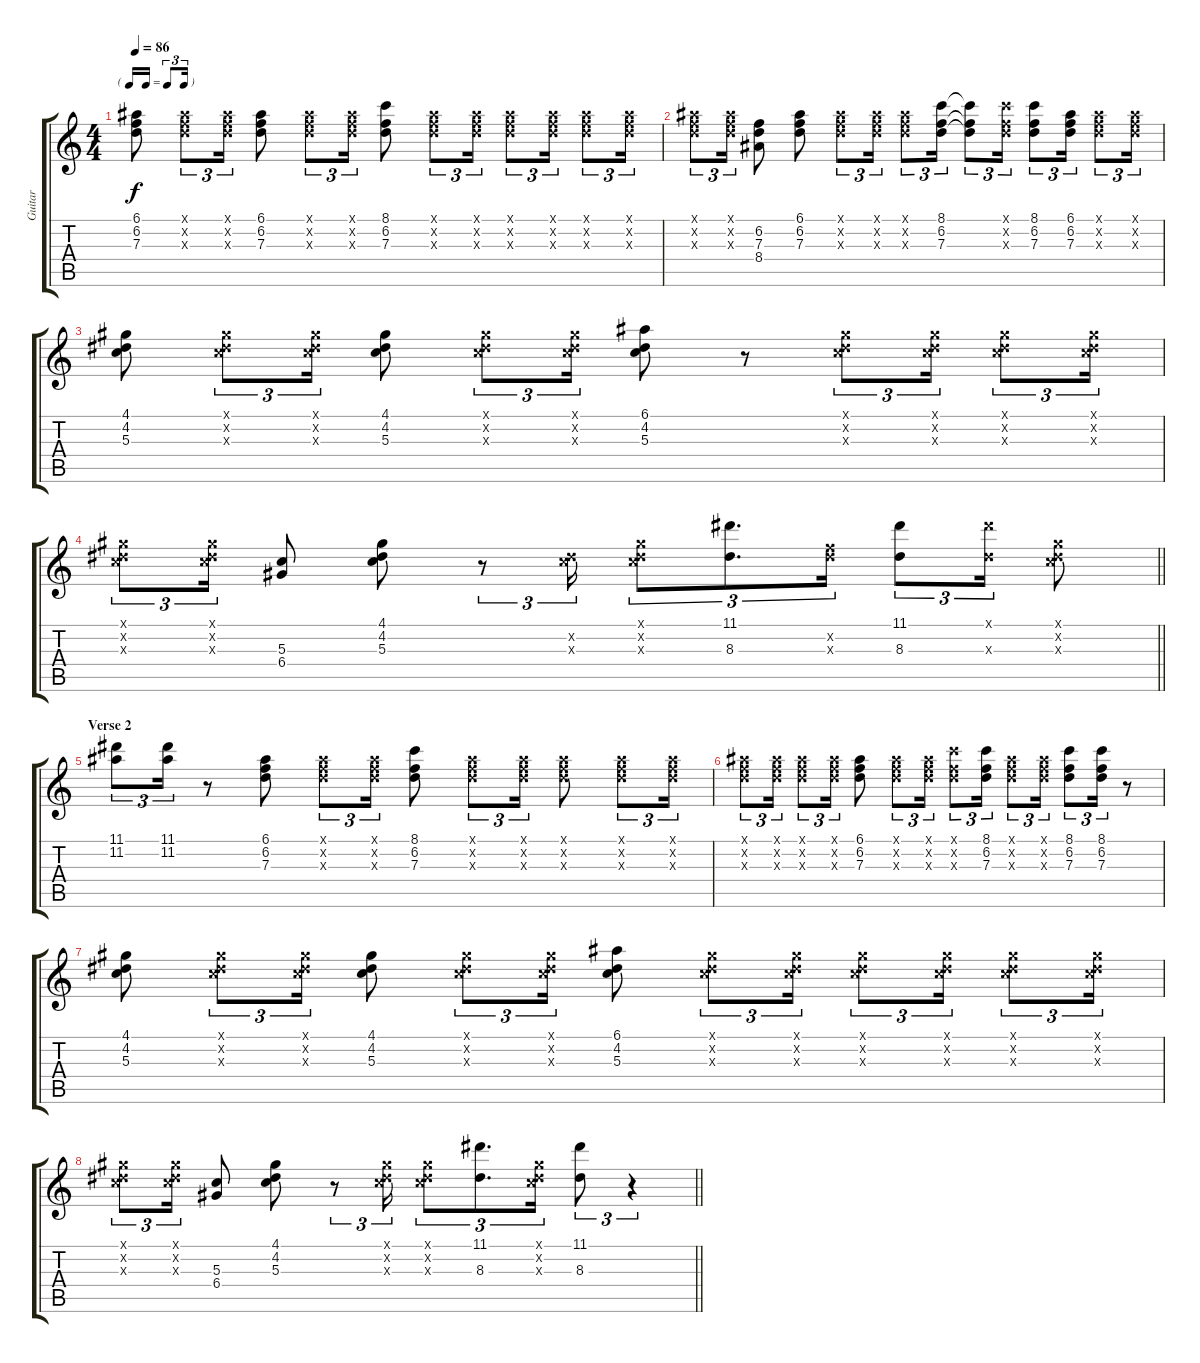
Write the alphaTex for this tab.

\track ("Guitar" "Guitar") {instrument electricguitarclean}
\staff {score tabs}
\tuning (E4 B3 G3 D3 A2 E2) {hide}
\ts (4 4)
\tf triplet16th
\tempo 86
\clef g2
\ks c
(6.1 6.2 7.3).8{dy f} (6.1{x} 6.2{x} 7.3{x}).8{tu (3 2)} (6.1{x} 6.2{x} 7.3{x}).16{tu (3 2)} (6.1 6.2 7.3).8 (6.1{x} 6.2{x} 7.3{x}).8{tu (3 2)} (6.1{x} 6.2{x} 7.3{x}).16{tu (3 2)} (8.1 6.2 7.3).8 (6.1{x} 6.2{x} 7.3{x}).8{tu (3 2)} (6.1{x} 6.2{x} 7.3{x}).16{tu (3 2)} (6.1{x} 6.2{x} 7.3{x}).8{tu (3 2)} (6.1{x} 6.2{x} 7.3{x}).16{tu (3 2)} (6.1{x} 6.2{x} 7.3{x}).8{tu (3 2)} (6.1{x} 6.2{x} 7.3{x}).16{tu (3 2)} |
(6.1{x} 6.2{x} 7.3{x}).8{tu (3 2)} (6.1{x} 6.2{x} 7.3{x}).16{tu (3 2)} (6.2 7.3 8.4).8 (6.1 6.2 7.3).8 (6.1{x} 6.2{x} 7.3{x}).8{tu (3 2)} (6.1{x} 6.2{x} 7.3{x}).16{tu (3 2)} (6.1{x} 6.2{x} 7.3{x}).8{tu (3 2)} (8.1 6.2 7.3).16{tu (3 2)} (8.1{t} 6.2{t} 7.3{t}).8{tu (3 2)} (8.1{x} 6.2{x} 7.3{x}).16{tu (3 2)} (8.1 6.2 7.3).8{tu (3 2)} (6.1 6.2 7.3).16{tu (3 2)} (6.1{x} 6.2{x} 7.3{x}).8{tu (3 2)} (6.1{x} 6.2{x} 7.3{x}).16{tu (3 2)} |
(4.1 4.2 5.3).8 (4.1{x} 4.2{x} 5.3{x}).8{tu (3 2)} (4.1{x} 4.2{x} 5.3{x}).16{tu (3 2)} (4.1 4.2 5.3).8 (4.1{x} 4.2{x} 5.3{x}).8{tu (3 2)} (4.1{x} 4.2{x} 5.3{x}).16{tu (3 2)} (6.1 4.2 5.3).8 r.8 (4.1{x} 4.2{x} 5.3{x}).8{tu (3 2)} (4.1{x} 4.2{x} 5.3{x}).16{tu (3 2)} (4.1{x} 4.2{x} 5.3{x}).8{tu (3 2)} (4.1{x} 4.2{x} 5.3{x}).16{tu (3 2)} |
\barLineRight lightlight
(4.1{x} 4.2{x} 5.3{x}).8{tu (3 2)} (4.1{x} 4.2{x} 5.3{x}).16{tu (3 2)} (5.3 6.4).8 (4.1 4.2 5.3).8 r.8{tu (3 2)} (4.2{x} 5.3{x}).16{tu (3 2)} (4.1{x} 4.2{x} 5.3{x}).8{tu (3 2)} (11.1 8.3).8{d tu (3 2)} (6.2{x} 8.3{x}).16{tu (3 2)} (11.1 8.3).8{tu (3 2)} (11.1{x} 8.3{x}).16{tu (3 2)} (4.1{x} 4.2{x} 5.3{x}).8 |
\section ("" "Verse 2")
(11.1 11.2).8{tu (3 2)} (11.1 11.2).16{tu (3 2)} r.8 (6.1 6.2 7.3).8 (6.1{x} 6.2{x} 7.3{x}).8{tu (3 2)} (6.1{x} 6.2{x} 7.3{x}).16{tu (3 2)} (8.1 6.2 7.3).8 (6.1{x} 6.2{x} 7.3{x}).8{tu (3 2)} (6.1{x} 6.2{x} 7.3{x}).16{tu (3 2)} (6.1{x} 6.2{x} 7.3{x}).8 (6.1{x} 6.2{x} 7.3{x}).8{tu (3 2)} (6.1{x} 6.2{x} 7.3{x}).16{tu (3 2)} |
(6.1{x} 6.2{x} 7.3{x}).8{tu (3 2)} (6.1{x} 6.2{x} 7.3{x}).16{tu (3 2)} (6.1{x} 6.2{x} 7.3{x}).8{tu (3 2)} (6.1{x} 6.2{x} 7.3{x}).16{tu (3 2)} (6.1 6.2 7.3).8 (6.1{x} 6.2{x} 7.3{x}).8{tu (3 2)} (6.1{x} 6.2{x} 7.3{x}).16{tu (3 2)} (8.1{x} 6.2{x} 7.3{x}).8{tu (3 2)} (8.1 6.2 7.3).16{tu (3 2)} (6.1{x} 6.2{x} 7.3{x}).8{tu (3 2)} (6.1{x} 6.2{x} 7.3{x}).16{tu (3 2)} (8.1 6.2 7.3).8{tu (3 2)} (8.1 6.2 7.3).16{tu (3 2)} r.8 |
(4.1 4.2 5.3).8 (4.1{x} 4.2{x} 5.3{x}).8{tu (3 2)} (4.1{x} 4.2{x} 5.3{x}).16{tu (3 2)} (4.1 4.2 5.3).8 (4.1{x} 4.2{x} 5.3{x}).8{tu (3 2)} (4.1{x} 4.2{x} 5.3{x}).16{tu (3 2)} (6.1 4.2 5.3).8 (4.1{x} 4.2{x} 5.3{x}).8{tu (3 2)} (4.1{x} 4.2{x} 5.3{x}).16{tu (3 2)} (4.1{x} 4.2{x} 5.3{x}).8{tu (3 2)} (4.1{x} 4.2{x} 5.3{x}).16{tu (3 2)} (4.1{x} 4.2{x} 5.3{x}).8{tu (3 2)} (4.1{x} 4.2{x} 5.3{x}).16{tu (3 2)} |
\barLineRight lightlight
(4.1{x} 4.2{x} 5.3{x}).8{tu (3 2)} (4.1{x} 4.2{x} 5.3{x}).16{tu (3 2)} (5.3 6.4).8 (4.1 4.2 5.3).8 r.8{tu (3 2)} (4.1{x} 4.2{x} 5.3{x}).16{tu (3 2)} (4.1{x} 4.2{x} 5.3{x}).8{tu (3 2)} (11.1 8.3).8{d tu (3 2)} (4.1{x} 4.2{x} 5.3{x}).16{tu (3 2)} (11.1 8.3).8{tu (3 2)} r.4{tu (3 2)}
